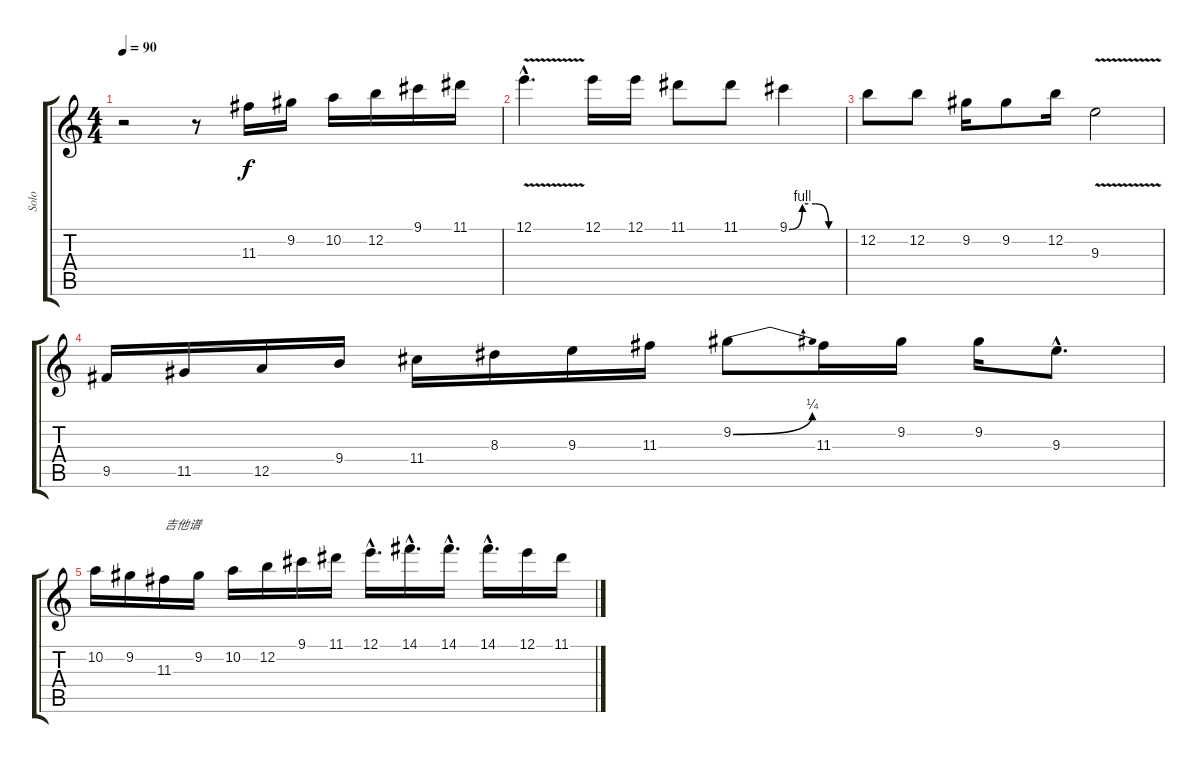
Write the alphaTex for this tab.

\track ("Solo" "Solo") {instrument acousticguitarnylon}
\staff {score tabs}
\tuning (E4 B3 G3 D3 A2 E2) {hide}
\ts (4 4)
\tempo 90
\clef g2
\ks c
r.2{dy f} r.8 11.3.16 9.2.16 10.2.16 12.2.16 9.1.16 11.1.16 |
12.1{v hac}.4{d} 12.1.16 12.1.16 11.1.8 11.1.8 9.1{be (custom 0 0 15 4 30 4 45 0 60 0)}.4 |
12.2.8 12.2.8 9.2.16 9.2.8 12.2.16 9.3{v}.2 |
9.5.16 11.5.16 12.5.16 9.4.16 11.4.16 8.3.16 9.3.16 11.3.16 9.2{be (bend 0 0 60 1)}.8 11.3.16 9.2.16 9.2.16 9.3{hac}.8{d} |
10.2.16 9.2.16 11.3.16{txt "吉他谱"} 9.2.16 10.2.16 12.2.16 9.1.16 11.1.16 12.1{hac}.16{d} 14.1{hac}.16{d} 14.1{hac}.16{d} 14.1{hac}.16{d} 12.1.16 11.1.16
